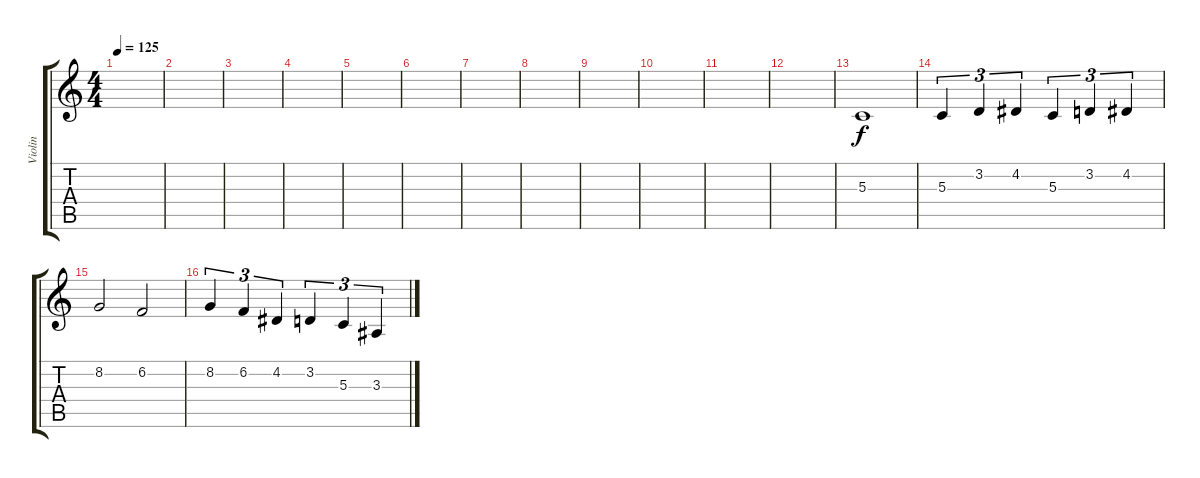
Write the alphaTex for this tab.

\track ("Violin" "Violin") {instrument cello}
\staff {score tabs}
\tuning (E4 B3 G3 D3 A2 E2) {hide}
\ts (4 4)
\tempo 125
\clef g2
\ks c
|
|
|
|
|
|
|
|
|
|
|
|
5.3.1 |
5.3.4{tu (3 2)} 3.2.4{tu (3 2)} 4.2.4{tu (3 2)} 5.3.4{tu (3 2)} 3.2.4{tu (3 2)} 4.2.4{tu (3 2)} |
8.2.2 6.2.2 |
8.2.4{tu (3 2)} 6.2.4{tu (3 2)} 4.2.4{tu (3 2)} 3.2.4{tu (3 2)} 5.3.4{tu (3 2)} 3.3.4{tu (3 2)}
